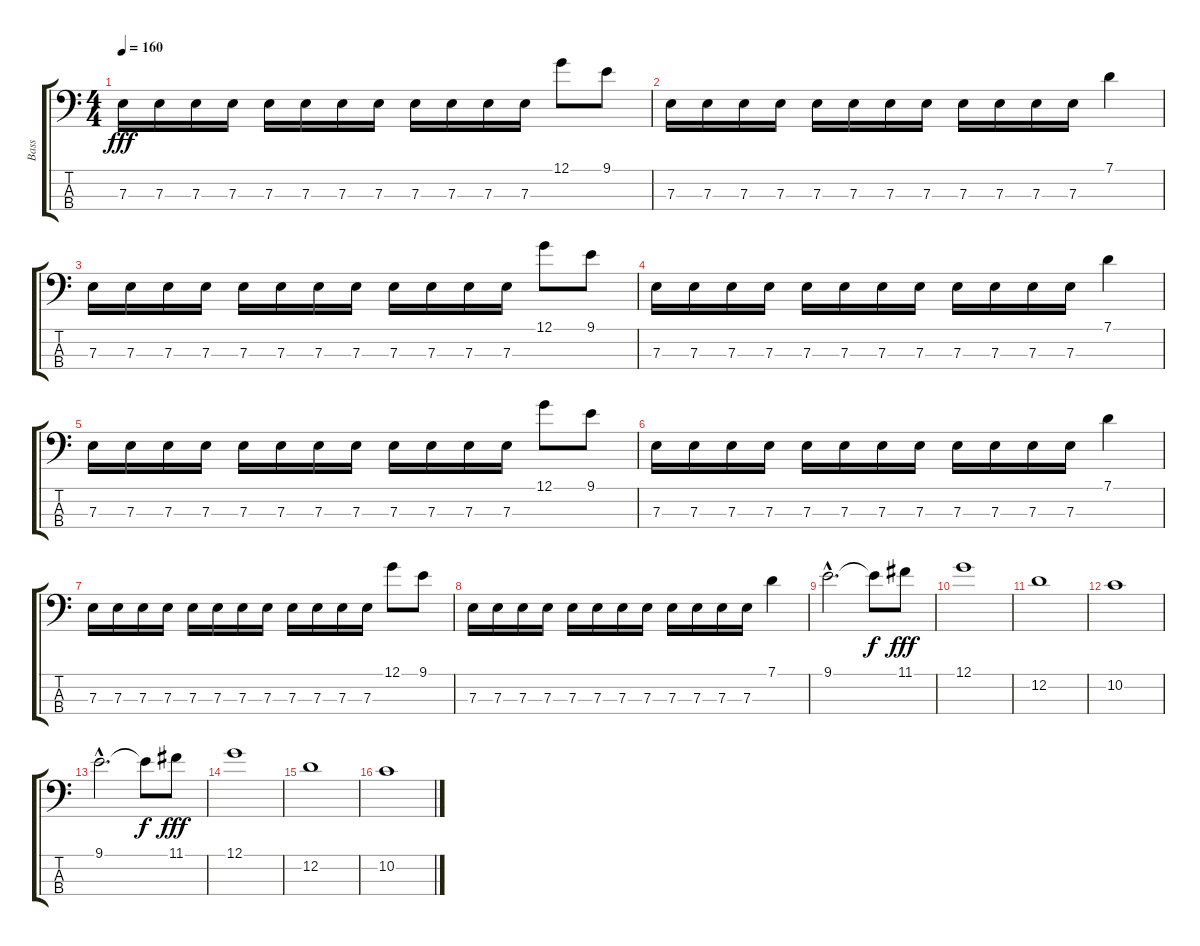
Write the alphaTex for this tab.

\track ("Bass" "Bass") {instrument slapbass2}
\staff {score tabs}
\tuning (G2 D2 A1 E1) {hide}
\ts (4 4)
\tempo 160
\clef f4
\ks c
7.3.16{dy fff} 7.3.16 7.3.16 7.3.16 7.3.16 7.3.16 7.3.16 7.3.16 7.3.16 7.3.16 7.3.16 7.3.16 12.1.8 9.1.8 |
7.3.16 7.3.16 7.3.16 7.3.16 7.3.16 7.3.16 7.3.16 7.3.16 7.3.16 7.3.16 7.3.16 7.3.16 7.1.4 |
7.3.16 7.3.16 7.3.16 7.3.16 7.3.16 7.3.16 7.3.16 7.3.16 7.3.16 7.3.16 7.3.16 7.3.16 12.1.8 9.1.8 |
7.3.16 7.3.16 7.3.16 7.3.16 7.3.16 7.3.16 7.3.16 7.3.16 7.3.16 7.3.16 7.3.16 7.3.16 7.1.4 |
7.3.16 7.3.16 7.3.16 7.3.16 7.3.16 7.3.16 7.3.16 7.3.16 7.3.16 7.3.16 7.3.16 7.3.16 12.1.8 9.1.8 |
7.3.16 7.3.16 7.3.16 7.3.16 7.3.16 7.3.16 7.3.16 7.3.16 7.3.16 7.3.16 7.3.16 7.3.16 7.1.4 |
7.3.16 7.3.16 7.3.16 7.3.16 7.3.16 7.3.16 7.3.16 7.3.16 7.3.16 7.3.16 7.3.16 7.3.16 12.1.8 9.1.8 |
7.3.16 7.3.16 7.3.16 7.3.16 7.3.16 7.3.16 7.3.16 7.3.16 7.3.16 7.3.16 7.3.16 7.3.16 7.1.4 |
9.1{hac}.2{d} 9.1{t}.8{dy f} 11.1.8{dy fff} |
12.1.1 |
12.2.1 |
10.2.1 |
9.1{hac}.2{d} 9.1{t}.8{dy f} 11.1.8{dy fff} |
12.1.1 |
12.2.1 |
10.2.1
